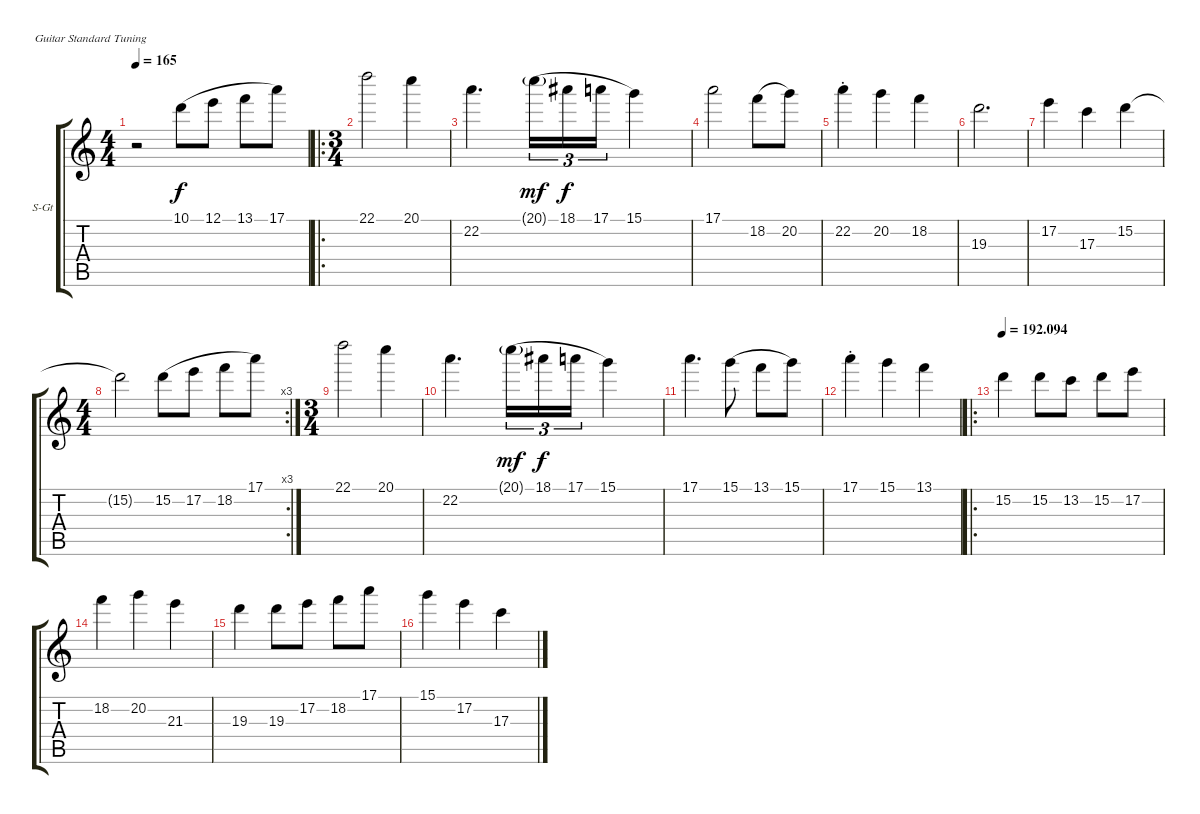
\defaultSystemsLayout 4
\bracketExtendMode groupsimilarinstruments
\firstSystemTrackNameOrientation horizontal
\otherSystemsTrackNameOrientation horizontal
\track ("Steel Guitar" "S-Gt") {instrument acousticguitarsteel}
\staff {score tabs}
\tuning (E4 B3 G3 D3 A2 E2)
\ts (4 4)
\tempo 165
\clef g2
\ks c
r.2{dy f instrument acousticguitarsteel} 10.1.8{legatoorigin} 12.1.8{legatoorigin} 13.1.8{legatoorigin} 17.1.8 |
\ro
\ts (3 4)
22.1.2 20.1.4 |
22.2.4{d} 20.1{g}.16{tu (3 2) dy mf legatoorigin} 18.1.16{tu (3 2) dy f legatoorigin} 17.1.16{tu (3 2) legatoorigin} 15.1.4 |
17.1.2 18.2.8{legatoorigin} 20.2.8 |
22.2{st}.4 20.2.4 18.2.4 |
19.3.2{d} |
17.2.4 17.3.4 15.2.4 |
\rc 3
\ts (4 4)
15.2{t}.2 15.2.8{legatoorigin} 17.2.8{legatoorigin} 18.2.8{legatoorigin} 17.1.8 |
\ts (3 4)
22.1.2 20.1.4 |
22.2.4{d} 20.1{g}.16{tu (3 2) dy mf legatoorigin} 18.1.16{tu (3 2) dy f legatoorigin} 17.1.16{tu (3 2) legatoorigin} 15.1.4 |
17.1.4{d} 15.1.8{legatoorigin} 13.1.8{legatoorigin} 15.1.8 |
17.1{st}.4 15.1.4 13.1.4 |
\ro
\tempo
192.094 15.2.4 15.2.8 13.2.8 15.2.8 17.2.8 |
18.2.4 20.2.4 21.3.4 |
19.3.4 19.3.8 17.2.8 18.2.8 17.1.8 |
15.1.4 17.2.4 17.3.4
